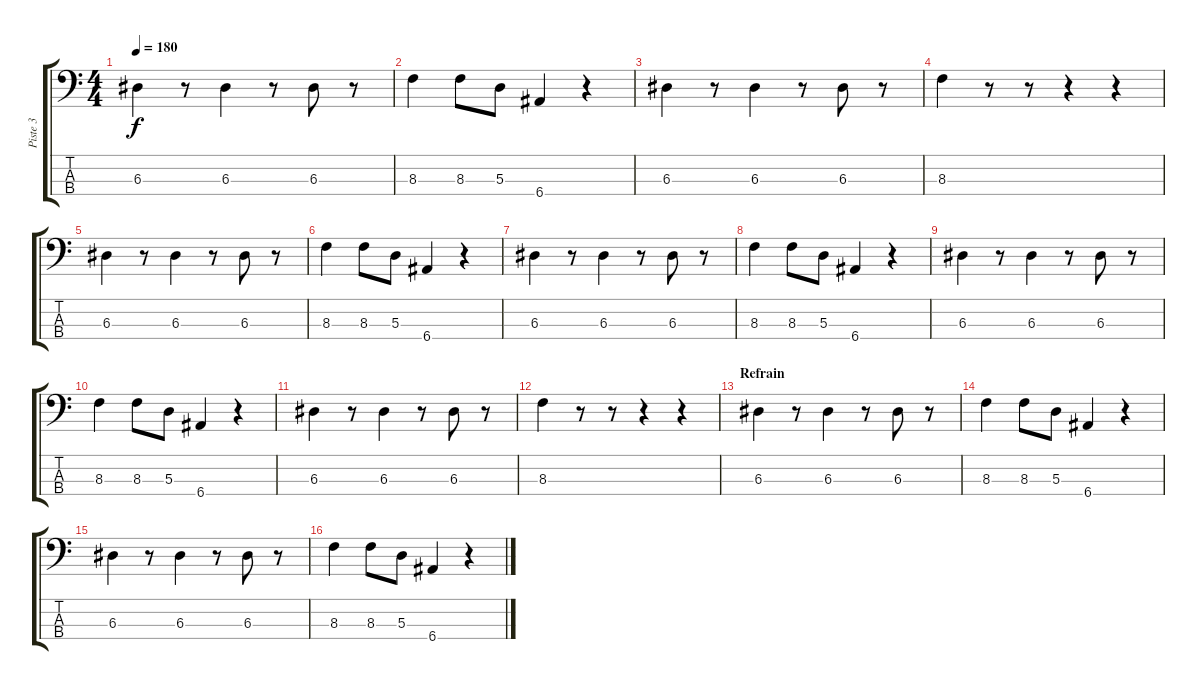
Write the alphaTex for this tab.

\track ("Piste 3" "Piste 3") {instrument electricbasspick}
\staff {score tabs}
\tuning (G2 D2 A1 E1) {hide}
\ts (4 4)
\tempo 180
\clef f4
\ks c
6.3.4{dy f} r.8 6.3.4 r.8 6.3.8 r.8 |
8.3.4 8.3.8 5.3.8 6.4.4 r.4 |
6.3.4 r.8 6.3.4 r.8 6.3.8 r.8 |
8.3.4 r.8 r.8 r.4 r.4 |
6.3.4 r.8 6.3.4 r.8 6.3.8 r.8 |
8.3.4 8.3.8 5.3.8 6.4.4 r.4 |
6.3.4 r.8 6.3.4 r.8 6.3.8 r.8 |
8.3.4 8.3.8 5.3.8 6.4.4 r.4 |
6.3.4 r.8 6.3.4 r.8 6.3.8 r.8 |
8.3.4 8.3.8 5.3.8 6.4.4 r.4 |
6.3.4 r.8 6.3.4 r.8 6.3.8 r.8 |
8.3.4 r.8 r.8 r.4 r.4 |
\section ("" "Refrain")
6.3.4 r.8 6.3.4 r.8 6.3.8 r.8 |
8.3.4 8.3.8 5.3.8 6.4.4 r.4 |
6.3.4 r.8 6.3.4 r.8 6.3.8 r.8 |
8.3.4 8.3.8 5.3.8 6.4.4 r.4
